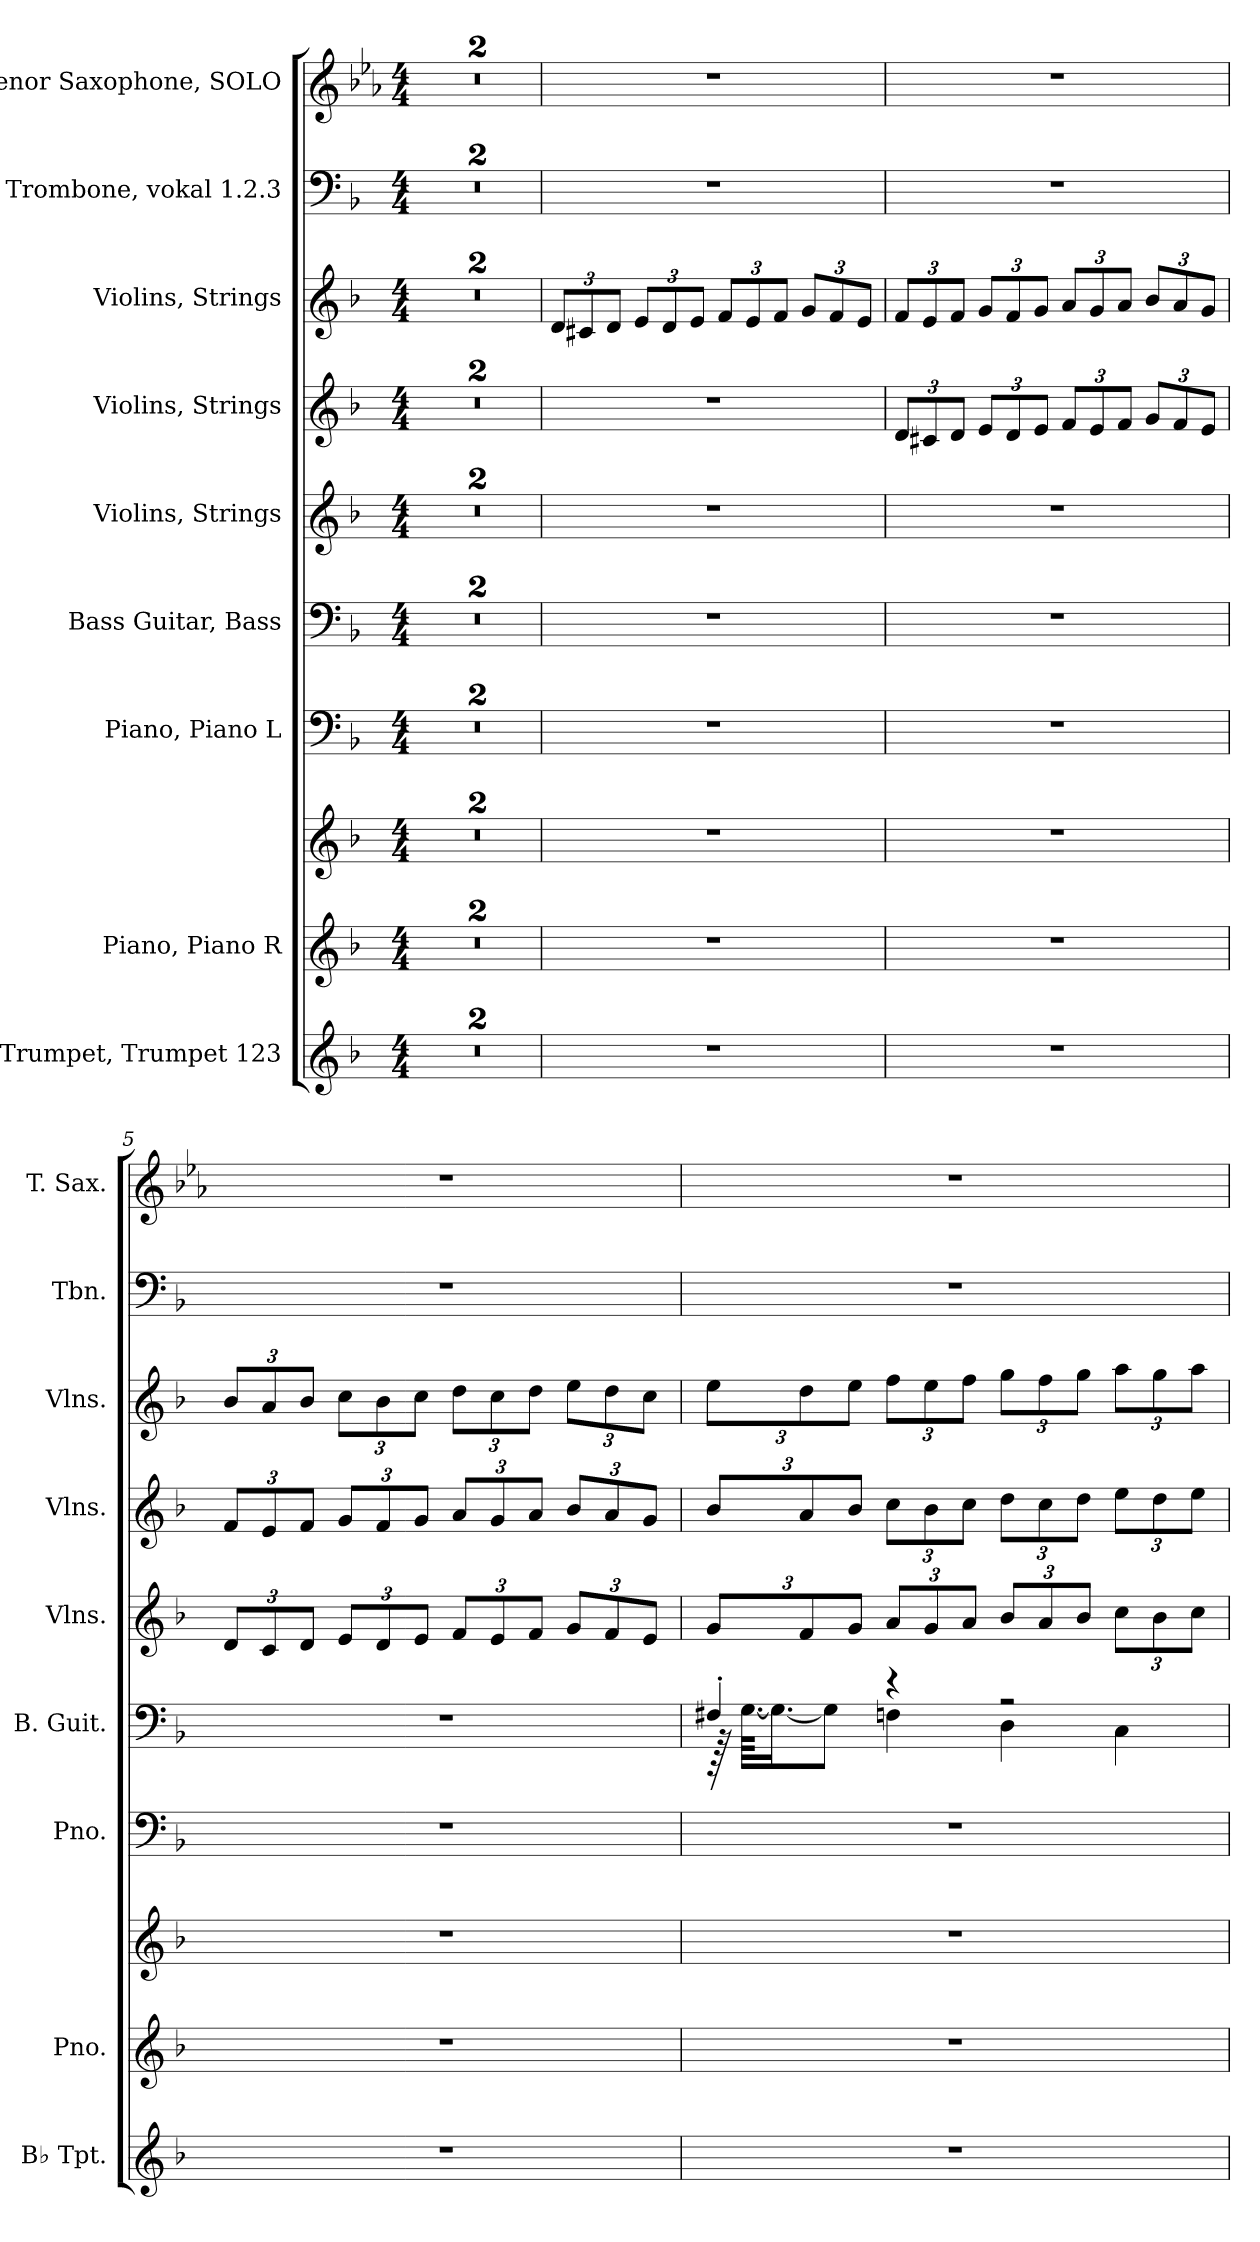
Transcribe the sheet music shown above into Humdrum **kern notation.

**kern	**kern	**kern	**kern	**kern	**kern	**kern	**kern	**kern	**kern
*part9	*part8	*part8	*part7	*part6	*part5	*part4	*part3	*part2	*part1
*staff10	*staff9	*staff8	*staff7	*staff6	*staff5	*staff4	*staff3	*staff2	*staff1
*I"B♭ Trumpet, Trumpet 123	*I"Piano, Piano R	*	*I"Piano, Piano L	*I"Bass Guitar, Bass	*I"Violins, Strings	*I"Violins, Strings	*I"Violins,  Strings	*I"Trombone, vokal 1.2.3	*I"Tenor Saxophone, SOLO
*I'B♭ Tpt.	*I'Pno.	*	*I'Pno.	*I'B. Guit.	*I'Vlns.	*I'Vlns.	*I'Vlns.	*I'Tbn.	*I'T. Sax.
*clefG2	*clefG2	*clefG2	*clefF4	*clefF4	*clefG2	*clefG2	*clefG2	*clefF4	*clefG2
*ITrd1c2	*	*	*	*ITrd7c12	*	*	*	*	*ITrd8c14
*k[b-e-a-]	*k[b-]	*k[b-]	*k[b-]	*k[b-]	*k[b-]	*k[b-]	*k[b-]	*k[b-]	*k[b-e-a-]
*M4/4	*M4/4	*M4/4	*M4/4	*M4/4	*M4/4	*M4/4	*M4/4	*M4/4	*M4/4
*MM115	*MM115	*MM115	*MM115	*MM115	*MM115	*MM115	*MM115	*MM115	*MM115
=1	=1	=1	=1	=1	=1	=1	=1	=1	=1
1r	1r	1r	1r	1r	1r	1r	1r	1r	1r
=2	=2	=2	=2	=2	=2	=2	=2	=2	=2
1r	1r	1r	1r	1r	1r	1r	1r	1r	1r
=3	=3	=3	=3	=3	=3	=3	=3	=3	=3
*	*	*	*	*	*	*	*Xbrackettup	*	*
1r	1r	1r	1r	1r	1r	1r	12d/L	1r	1r
.	.	.	.	.	.	.	12c#X/	.	.
.	.	.	.	.	.	.	12d/J	.	.
.	.	.	.	.	.	.	12e/L	.	.
.	.	.	.	.	.	.	12d/	.	.
.	.	.	.	.	.	.	12e/J	.	.
.	.	.	.	.	.	.	12f/L	.	.
.	.	.	.	.	.	.	12e/	.	.
.	.	.	.	.	.	.	12f/J	.	.
.	.	.	.	.	.	.	12g/L	.	.
.	.	.	.	.	.	.	12f/	.	.
.	.	.	.	.	.	.	12e/J	.	.
=4	=4	=4	=4	=4	=4	=4	=4	=4	=4
*	*	*	*	*	*	*Xbrackettup	*	*	*
1r	1r	1r	1r	1r	1r	12d/L	12f/L	1r	1r
.	.	.	.	.	.	12c#X/	12e/	.	.
.	.	.	.	.	.	12d/J	12f/J	.	.
.	.	.	.	.	.	12e/L	12g/L	.	.
.	.	.	.	.	.	12d/	12f/	.	.
.	.	.	.	.	.	12e/J	12g/J	.	.
.	.	.	.	.	.	12f/L	12a/L	.	.
.	.	.	.	.	.	12e/	12g/	.	.
.	.	.	.	.	.	12f/J	12a/J	.	.
.	.	.	.	.	.	12g/L	12b-/L	.	.
.	.	.	.	.	.	12f/	12a/	.	.
.	.	.	.	.	.	12e/J	12g/J	.	.
!!LO:PB:g=z
=5	=5	=5	=5	=5	=5	=5	=5	=5	=5
*	*	*	*	*	*Xbrackettup	*	*	*	*
1r	1r	1r	1r	1r	12d/L	12f/L	12b-/L	1r	1r
.	.	.	.	.	12c/	12e/	12a/	.	.
.	.	.	.	.	12d/J	12f/J	12b-/J	.	.
.	.	.	.	.	12e/L	12g/L	12cc\L	.	.
.	.	.	.	.	12d/	12f/	12b-\	.	.
.	.	.	.	.	12e/J	12g/J	12cc\J	.	.
.	.	.	.	.	12f/L	12a/L	12dd\L	.	.
.	.	.	.	.	12e/	12g/	12cc\	.	.
.	.	.	.	.	12f/J	12a/J	12dd\J	.	.
.	.	.	.	.	12g/L	12b-/L	12ee\L	.	.
.	.	.	.	.	12f/	12a/	12dd\	.	.
.	.	.	.	.	12e/J	12g/J	12cc\J	.	.
=6	=6	=6	=6	=6	=6	=6	=6	=6	=6
*	*	*	*	*^	*	*	*	*	*
1r	1r	1r	1r	4FF#X'/	128r	12g/L	12b-/L	12ee\L	1r	1r
.	.	.	.	.	[64.GG\KKLL	.	.	.	.	.
.	.	.	.	.	16.GG\J_	.	.	.	.	.
.	.	.	.	.	.	12f/	12a/	12dd\	.	.
.	.	.	.	.	8GG\J]	.	.	.	.	.
.	.	.	.	.	.	12g/J	12b-/J	12ee\J	.	.
.	.	.	.	4r	4FFn\	12a/L	12cc\L	12ff\L	.	.
.	.	.	.	.	.	12g/	12b-\	12ee\	.	.
.	.	.	.	.	.	12a/J	12cc\J	12ff\J	.	.
.	.	.	.	2r	4DD\	12b-/L	12dd\L	12gg\L	.	.
.	.	.	.	.	.	12a/	12cc\	12ff\	.	.
.	.	.	.	.	.	12b-/J	12dd\J	12gg\J	.	.
.	.	.	.	.	4CC\	12cc\L	12ee\L	12aa\L	.	.
.	.	.	.	.	.	12b-\	12dd\	12gg\	.	.
.	.	.	.	.	.	12cc\J	12ee\J	12aa\J	.	.
*	*	*	*	*v	*v	*	*	*	*	*
=	=	=	=	=	=	=	=	=	=
*-	*-	*-	*-	*-	*-	*-	*-	*-	*-
